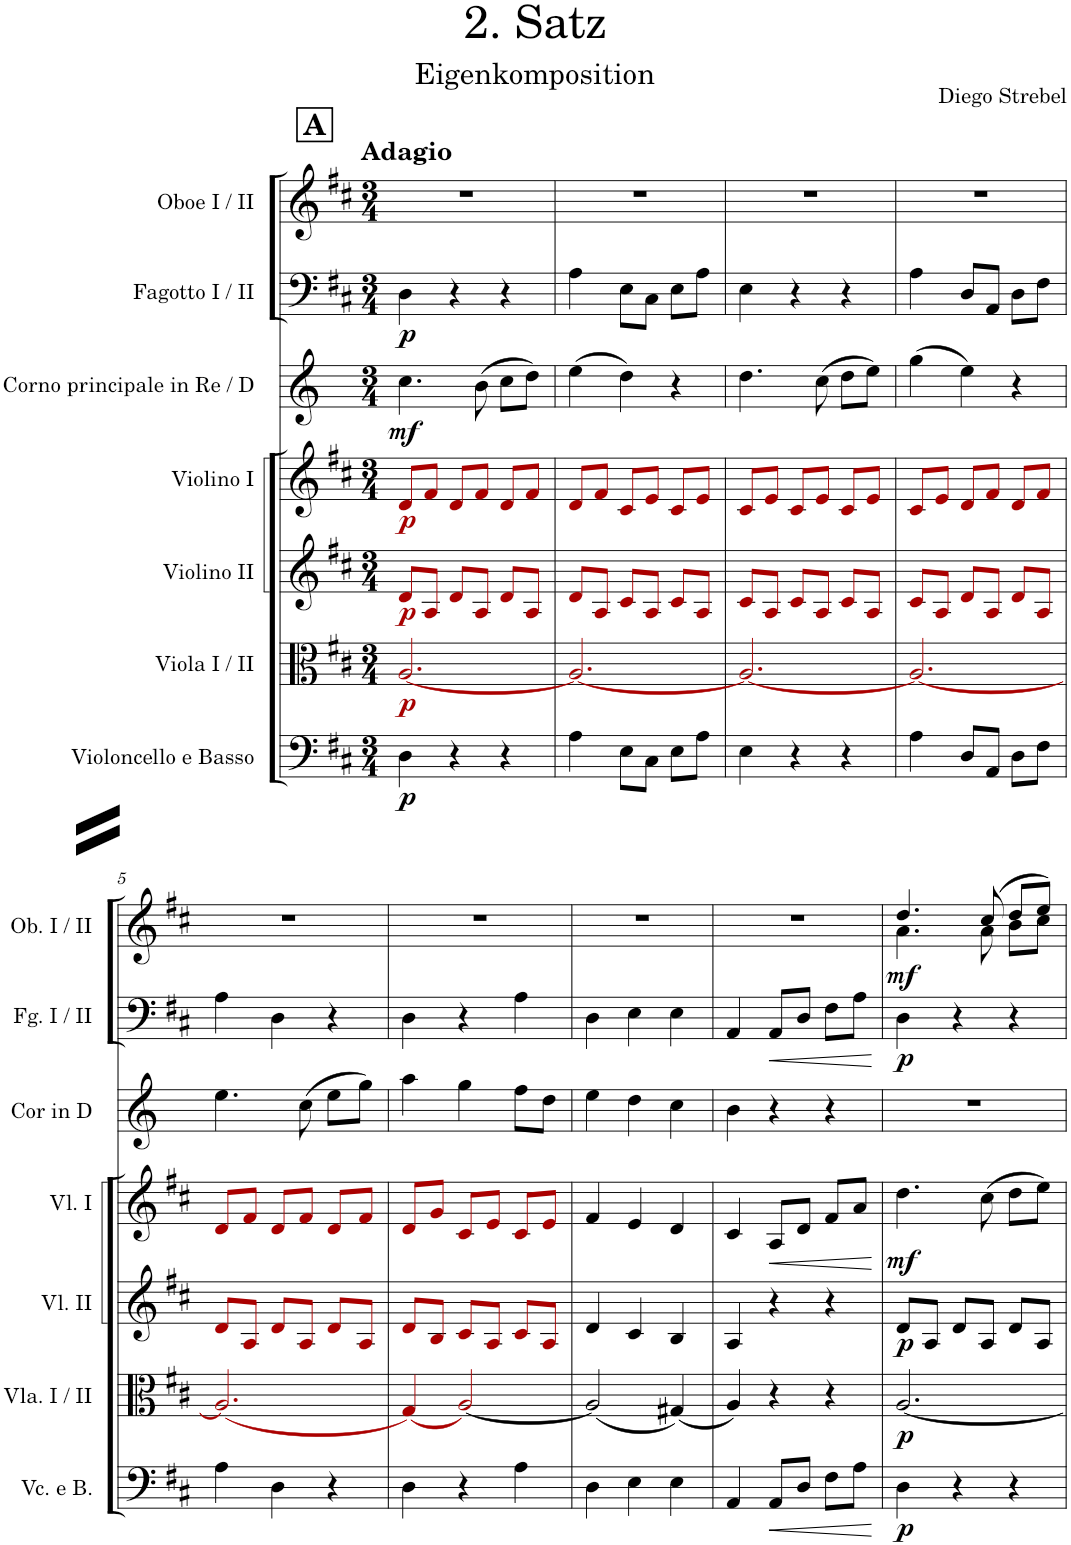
**kern	**dynam	**kern	**dynam	**kern	**dynam	**kern	**dynam	**kern	**dynam	**kern	**dynam	**kern	**dynam	**kern	**dynam
*part8	*part8	*part7	*part7	*part6	*part6	*part5	*part5	*part4	*part4	*part3	*part3	*part2	*part2	*part1	*part1
*staff8	*staff8	*staff7	*staff7	*staff6	*staff6	*staff5	*staff5	*staff4	*staff4	*staff3	*staff3	*staff2	*staff2	*staff1	*staff1
*I"Contrabasses	*	*I"Violoncello e Basso	*	*I"Viola I / II	*	*I"Violino II	*	*I"Violino I	*	*I"Corno principale in Re / D	*	*I"Fagotto I / II	*	*I"Oboe I / II	*
*I'Cbs.	*	*I'Vc. e B.	*	*I'Vla. I / II	*	*I'Vl. II	*	*I'Vl. I	*	*I'Cor in D	*	*I'Fg. I / II	*	*I'Ob. I / II	*
*stria5	*	*	*	*	*	*	*	*	*	*	*	*	*	*	*
*clefF4	*	*clefF4	*	*clefC3	*	*clefG2	*	*clefG2	*	*clefG2	*	*clefF4	*	*clefG2	*
*Trd7c12	*	*	*	*	*	*	*	*	*	*Trd5c10	*	*	*	*	*
*k[f#c#]	*	*k[f#c#]	*	*k[f#c#]	*	*k[f#c#]	*	*k[f#c#]	*	*k[]	*	*k[f#c#]	*	*k[f#c#]	*
*M3/4	*	*M3/4	*	*M3/4	*	*M3/4	*	*M3/4	*	*M3/4	*	*M3/4	*	*M3/4	*
!!LO:REH:place=s1:a:B:cj:fs=14:t=A
=1	=1	=1	=1	=1	=1	=1	=1	=1	=1	=1	=1	=1	=1	=1	=1
!	!	!	!	!	!	!	!	!	!	!	!	!	!	!LO:TX:a:B:t=Adagio	!
!	!LO:DY:b	!	!LO:DY:b	!	!LO:DY:b	!	!LO:DY:b	!	!LO:DY:b	!	!LO:DY:b	!	!LO:DY:b	!	!
4D	p	4D\	p	[2.Ai/	p	8di/L	p	8di/L	p	4.cc\	mf	4D\	p	2.r	.
.	.	.	.	.	.	8Ai/J	.	8f#i/J	.	.	.	.	.	.	.
4r	.	4r	.	.	.	8di/L	.	8di/L	.	.	.	4r	.	.	.
.	.	.	.	.	.	8Ai/J	.	8f#i/J	.	(8b\	.	.	.	.	.
4r	.	4r	.	.	.	8di/L	.	8di/L	.	8cc\L	.	4r	.	.	.
.	.	.	.	.	.	8Ai/J	.	8f#i/J	.	8dd\J)	.	.	.	.	.
=2	=2	=2	=2	=2	=2	=2	=2	=2	=2	=2	=2	=2	=2	=2	=2
4A	.	4A\	.	2.Ai/_	.	8di/L	.	8di/L	.	(4ee\	.	4A\	.	2.r	.
.	.	.	.	.	.	8Ai/J	.	8f#i/J	.	.	.	.	.	.	.
8E\L	.	8E\L	.	.	.	8c#i/L	.	8c#i/L	.	4dd\)	.	8E\L	.	.	.
8C#\J	.	8C#\J	.	.	.	8Ai/J	.	8ei/J	.	.	.	8C#\J	.	.	.
8E\L	.	8E\L	.	.	.	8c#i/L	.	8c#i/L	.	4r	.	8E\L	.	.	.
8A\J	.	8A\J	.	.	.	8Ai/J	.	8ei/J	.	.	.	8A\J	.	.	.
=3	=3	=3	=3	=3	=3	=3	=3	=3	=3	=3	=3	=3	=3	=3	=3
4E	.	4E\	.	2.Ai/_	.	8c#i/L	.	8c#i/L	.	4.dd\	.	4E\	.	2.r	.
.	.	.	.	.	.	8Ai/J	.	8ei/J	.	.	.	.	.	.	.
4r	.	4r	.	.	.	8c#i/L	.	8c#i/L	.	.	.	4r	.	.	.
.	.	.	.	.	.	8Ai/J	.	8ei/J	.	(8cc\	.	.	.	.	.
4r	.	4r	.	.	.	8c#i/L	.	8c#i/L	.	8dd\L	.	4r	.	.	.
.	.	.	.	.	.	8Ai/J	.	8ei/J	.	8ee\J)	.	.	.	.	.
=4	=4	=4	=4	=4	=4	=4	=4	=4	=4	=4	=4	=4	=4	=4	=4
4A	.	4A\	.	2.Ai/_	.	8c#i/L	.	8c#i/L	.	(4gg\	.	4A\	.	2.r	.
.	.	.	.	.	.	8Ai/J	.	8ei/J	.	.	.	.	.	.	.
8D/L	.	8D/L	.	.	.	8di/L	.	8di/L	.	4ee\)	.	8D/L	.	.	.
8AA/J	.	8AA/J	.	.	.	8Ai/J	.	8f#i/J	.	.	.	8AA/J	.	.	.
8D\L	.	8D\L	.	.	.	8di/L	.	8di/L	.	4r	.	8D\L	.	.	.
8F#\J	.	8F#\J	.	.	.	8Ai/J	.	8f#i/J	.	.	.	8F#\J	.	.	.
!!LO:LB:g=z
=5	=5	=5	=5	=5	=5	=5	=5	=5	=5	=5	=5	=5	=5	=5	=5
4A	.	4A\	.	(2.Ai/]	.	8di/L	.	8di/L	.	4.ee\	.	4A\	.	2.r	.
.	.	.	.	.	.	8Ai/J	.	8f#i/J	.	.	.	.	.	.	.
4D	.	4D\	.	.	.	8di/L	.	8di/L	.	.	.	4D\	.	.	.
.	.	.	.	.	.	8Ai/J	.	8f#i/J	.	(8cc\	.	.	.	.	.
4r	.	4r	.	.	.	8di/L	.	8di/L	.	8ee\L	.	4r	.	.	.
.	.	.	.	.	.	8Ai/J	.	8f#i/J	.	8gg\J)	.	.	.	.	.
=6	=6	=6	=6	=6	=6	=6	=6	=6	=6	=6	=6	=6	=6	=6	=6
4D	.	4D\	.	(4Gi/)	.	8di/L	.	8di/L	.	4aa\	.	4D\	.	2.r	.
.	.	.	.	.	.	8Bi/J	.	8gi/J	.	.	.	.	.	.	.
4r	.	4r	.	[2Ai/)	.	8c#i/L	.	8c#i/L	.	4gg\	.	4r	.	.	.
.	.	.	.	.	.	8Ai/J	.	8ei/J	.	.	.	.	.	.	.
4A	.	4A\	.	.	.	8c#i/L	.	8c#i/L	.	8ff\L	.	4A\	.	.	.
.	.	.	.	.	.	8Ai/J	.	8ei/J	.	8dd\J	.	.	.	.	.
=7	=7	=7	=7	=7	=7	=7	=7	=7	=7	=7	=7	=7	=7	=7	=7
4D	.	4D\	.	(2A/]	.	4d/	.	4f#/	.	4ee\	.	4D\	.	2.r	.
4E	.	4E\	.	.	.	4c#/	.	4e/	.	4dd\	.	4E\	.	.	.
4E	.	4E\	.	(4G#X/)	.	4B/	.	4d/	.	4cc\	.	4E\	.	.	.
=8	=8	=8	=8	=8	=8	=8	=8	=8	=8	=8	=8	=8	=8	=8	=8
4AA	.	4AA/	.	4A/)	.	4A/	.	4c#/	.	4b\	.	4AA/	.	2.r	.
!	!LO:HP:b	!	!LO:HP:b	!	!	!	!	!	!LO:HP:b	!	!	!	!LO:HP:b	!	!
8AA/L	<	8AA/L	<	4r	.	4r	.	8A/L	<	4r	.	8AA/L	<	.	.
8D/J	.	8D/J	.	.	.	.	.	8d/J	.	.	.	8D/J	.	.	.
8F#\L	.	8F#\L	.	4r	.	4r	.	8f#/L	.	4r	.	8F#\L	.	.	.
8A\J	.	8A\J	.	.	.	.	.	8a/J	.	.	.	8A\J	.	.	.
.	[	.	[	.	.	.	.	.	[	.	.	.	[	.	.
=9	=9	=9	=9	=9	=9	=9	=9	=9	=9	=9	=9	=9	=9	=9	=9
*	*	*	*	*	*	*	*	*	*	*	*	*	*	*^	*
!	!LO:DY:b	!	!LO:DY:b	!	!LO:DY:b	!	!LO:DY:b	!	!LO:DY:b	!	!	!	!LO:DY:b	!	!	!LO:DY:b
4D	p	4D\	p	[2.A/	p	8d/L	p	4.dd\	mf	2.r	.	4D\	p	4.dd/	4.a\	mf
.	.	.	.	.	.	8A/J	.	.	.	.	.	.	.	.	.	.
4r	.	4r	.	.	.	8d/L	.	.	.	.	.	4r	.	.	.	.
.	.	.	.	.	.	8A/J	.	(8cc#\	.	.	.	.	.	(8cc#/	8a\	.
4r	.	4r	.	.	.	8d/L	.	8dd\L	.	.	.	4r	.	8dd/L	8b\L	.
.	.	.	.	.	.	8A/J	.	8ee\J)	.	.	.	.	.	8ee/J)	8cc#\J	.
*	*	*	*	*	*	*	*	*	*	*	*	*	*	*v	*v	*
=	=	=	=	=	=	=	=	=	=	=	=	=	=	=	=
*-	*-	*-	*-	*-	*-	*-	*-	*-	*-	*-	*-	*-	*-	*-	*-
